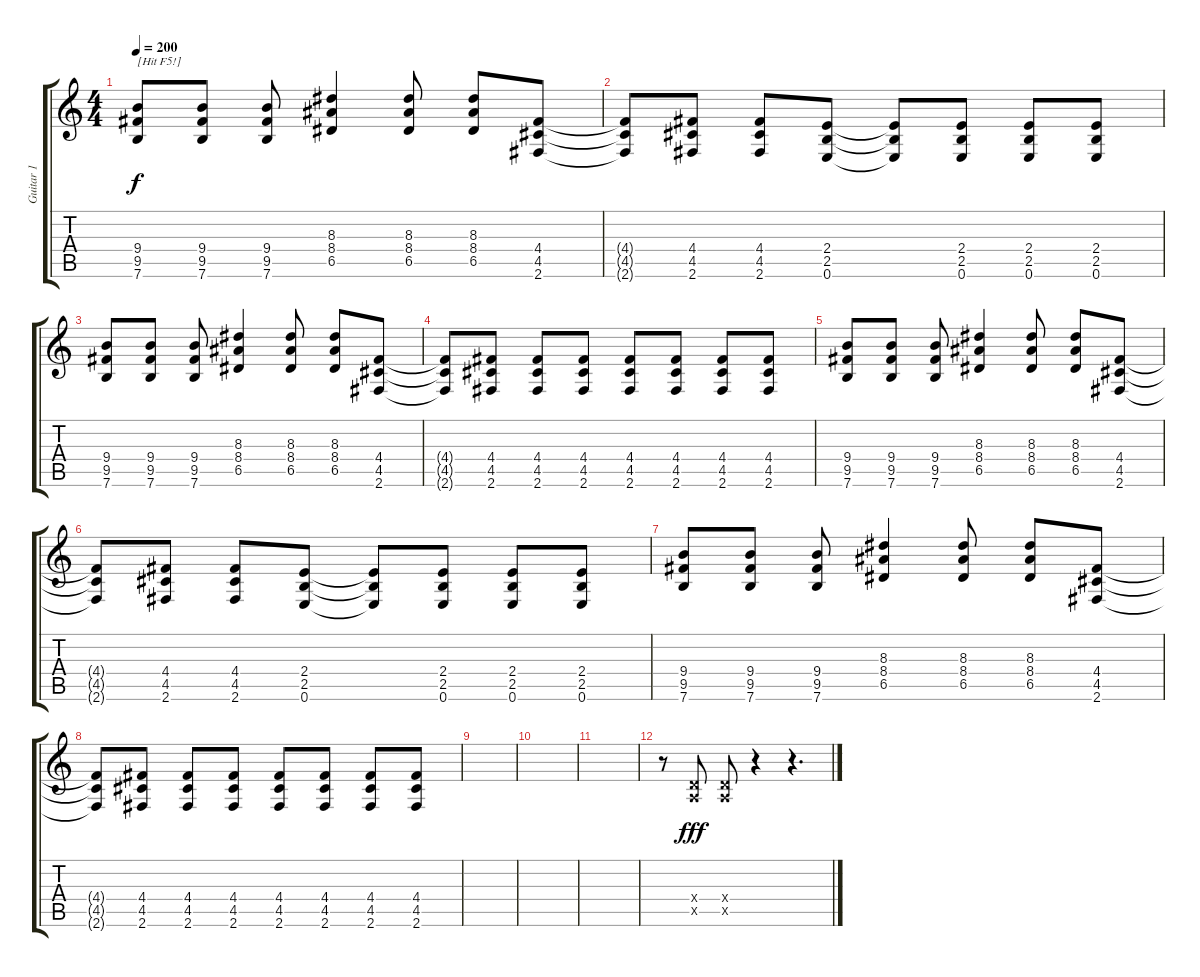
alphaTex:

\track ("Guitar 1" "Guitar 1") {instrument overdrivenguitar}
\staff {score tabs}
\tuning (E4 B3 G3 D3 A2 E2) {hide}
\ts (4 4)
\tempo 200
\clef g2
\ks c
(9.4 9.5 7.6).8{txt "[Hit F5!]" dy f instrument overdrivenguitar} (9.4 9.5 7.6).8 (9.4 9.5 7.6).8 (8.3 8.4 6.5).4 (8.3 8.4 6.5).8 (8.3 8.4 6.5).8 (4.4 4.5 2.6).8 |
(4.4{t} 4.5{t} 2.6{t}).8 (4.4 4.5 2.6).8 (4.4 4.5 2.6).8 (2.4 2.5 0.6).8 (2.4{t} 2.5{t} 0.6{t}).8 (2.4 2.5 0.6).8 (2.4 2.5 0.6).8 (2.4 2.5 0.6).8 |
(9.4 9.5 7.6).8 (9.4 9.5 7.6).8 (9.4 9.5 7.6).8 (8.3 8.4 6.5).4 (8.3 8.4 6.5).8 (8.3 8.4 6.5).8 (4.4 4.5 2.6).8 |
(4.4{t} 4.5{t} 2.6{t}).8 (4.4 4.5 2.6).8 (4.4 4.5 2.6).8 (4.4 4.5 2.6).8 (4.4 4.5 2.6).8 (4.4 4.5 2.6).8 (4.4 4.5 2.6).8 (4.4 4.5 2.6).8 |
(9.4 9.5 7.6).8 (9.4 9.5 7.6).8 (9.4 9.5 7.6).8 (8.3 8.4 6.5).4 (8.3 8.4 6.5).8 (8.3 8.4 6.5).8 (4.4 4.5 2.6).8 |
(4.4{t} 4.5{t} 2.6{t}).8 (4.4 4.5 2.6).8 (4.4 4.5 2.6).8 (2.4 2.5 0.6).8 (2.4{t} 2.5{t} 0.6{t}).8 (2.4 2.5 0.6).8 (2.4 2.5 0.6).8 (2.4 2.5 0.6).8 |
(9.4 9.5 7.6).8 (9.4 9.5 7.6).8 (9.4 9.5 7.6).8 (8.3 8.4 6.5).4 (8.3 8.4 6.5).8 (8.3 8.4 6.5).8 (4.4 4.5 2.6).8 |
(4.4{t} 4.5{t} 2.6{t}).8 (4.4 4.5 2.6).8 (4.4 4.5 2.6).8 (4.4 4.5 2.6).8 (4.4 4.5 2.6).8 (4.4 4.5 2.6).8 (4.4 4.5 2.6).8 (4.4 4.5 2.6).8 |
|
|
|
r.8 (0.4{x} 0.5{x}).8{dy fff volume 16} (0.4{x} 0.5{x}).8 r.4 r.4{d}
